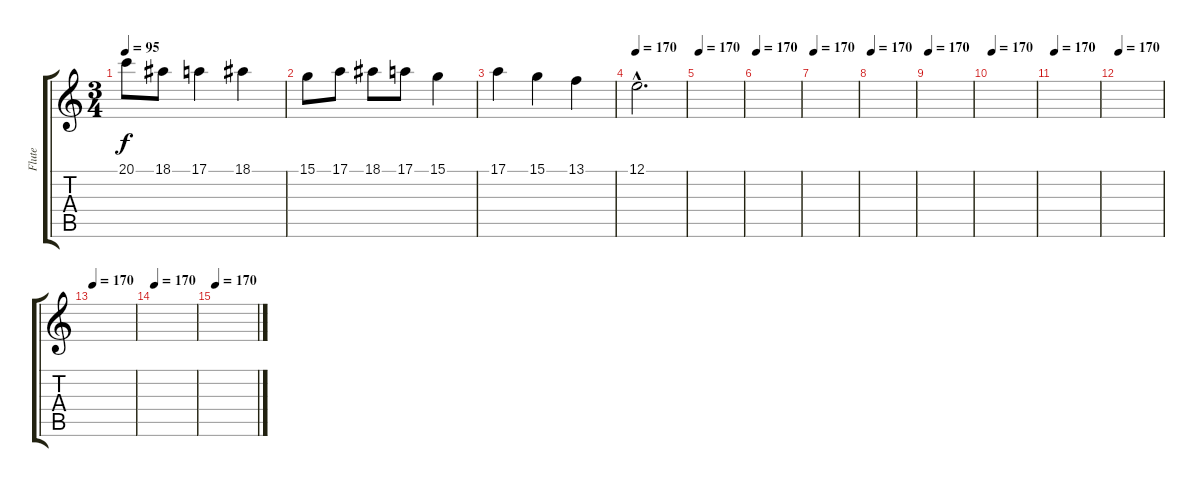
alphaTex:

\track ("Flute" "Flute") {instrument flute}
\staff {score tabs}
\tuning (E4 B3 G3 D3 A2 E2) {hide}
\ts (3 4)
\tempo 95
\clef g2
\ks c
20.1.8{dy f} 18.1.8 17.1.4 18.1.4 |
15.1.8 17.1.8 18.1.8 17.1.8 15.1.4 |
17.1.4 15.1.4 13.1.4 |
\tempo 170
12.1{hac}.2{d} |
\tempo 170
|
\tempo 170
|
\tempo 170
|
\tempo 170
|
\tempo 170
|
\tempo 170
|
\tempo 170
|
\tempo 170
|
\tempo 170
|
\tempo 170
|
\tempo 170
